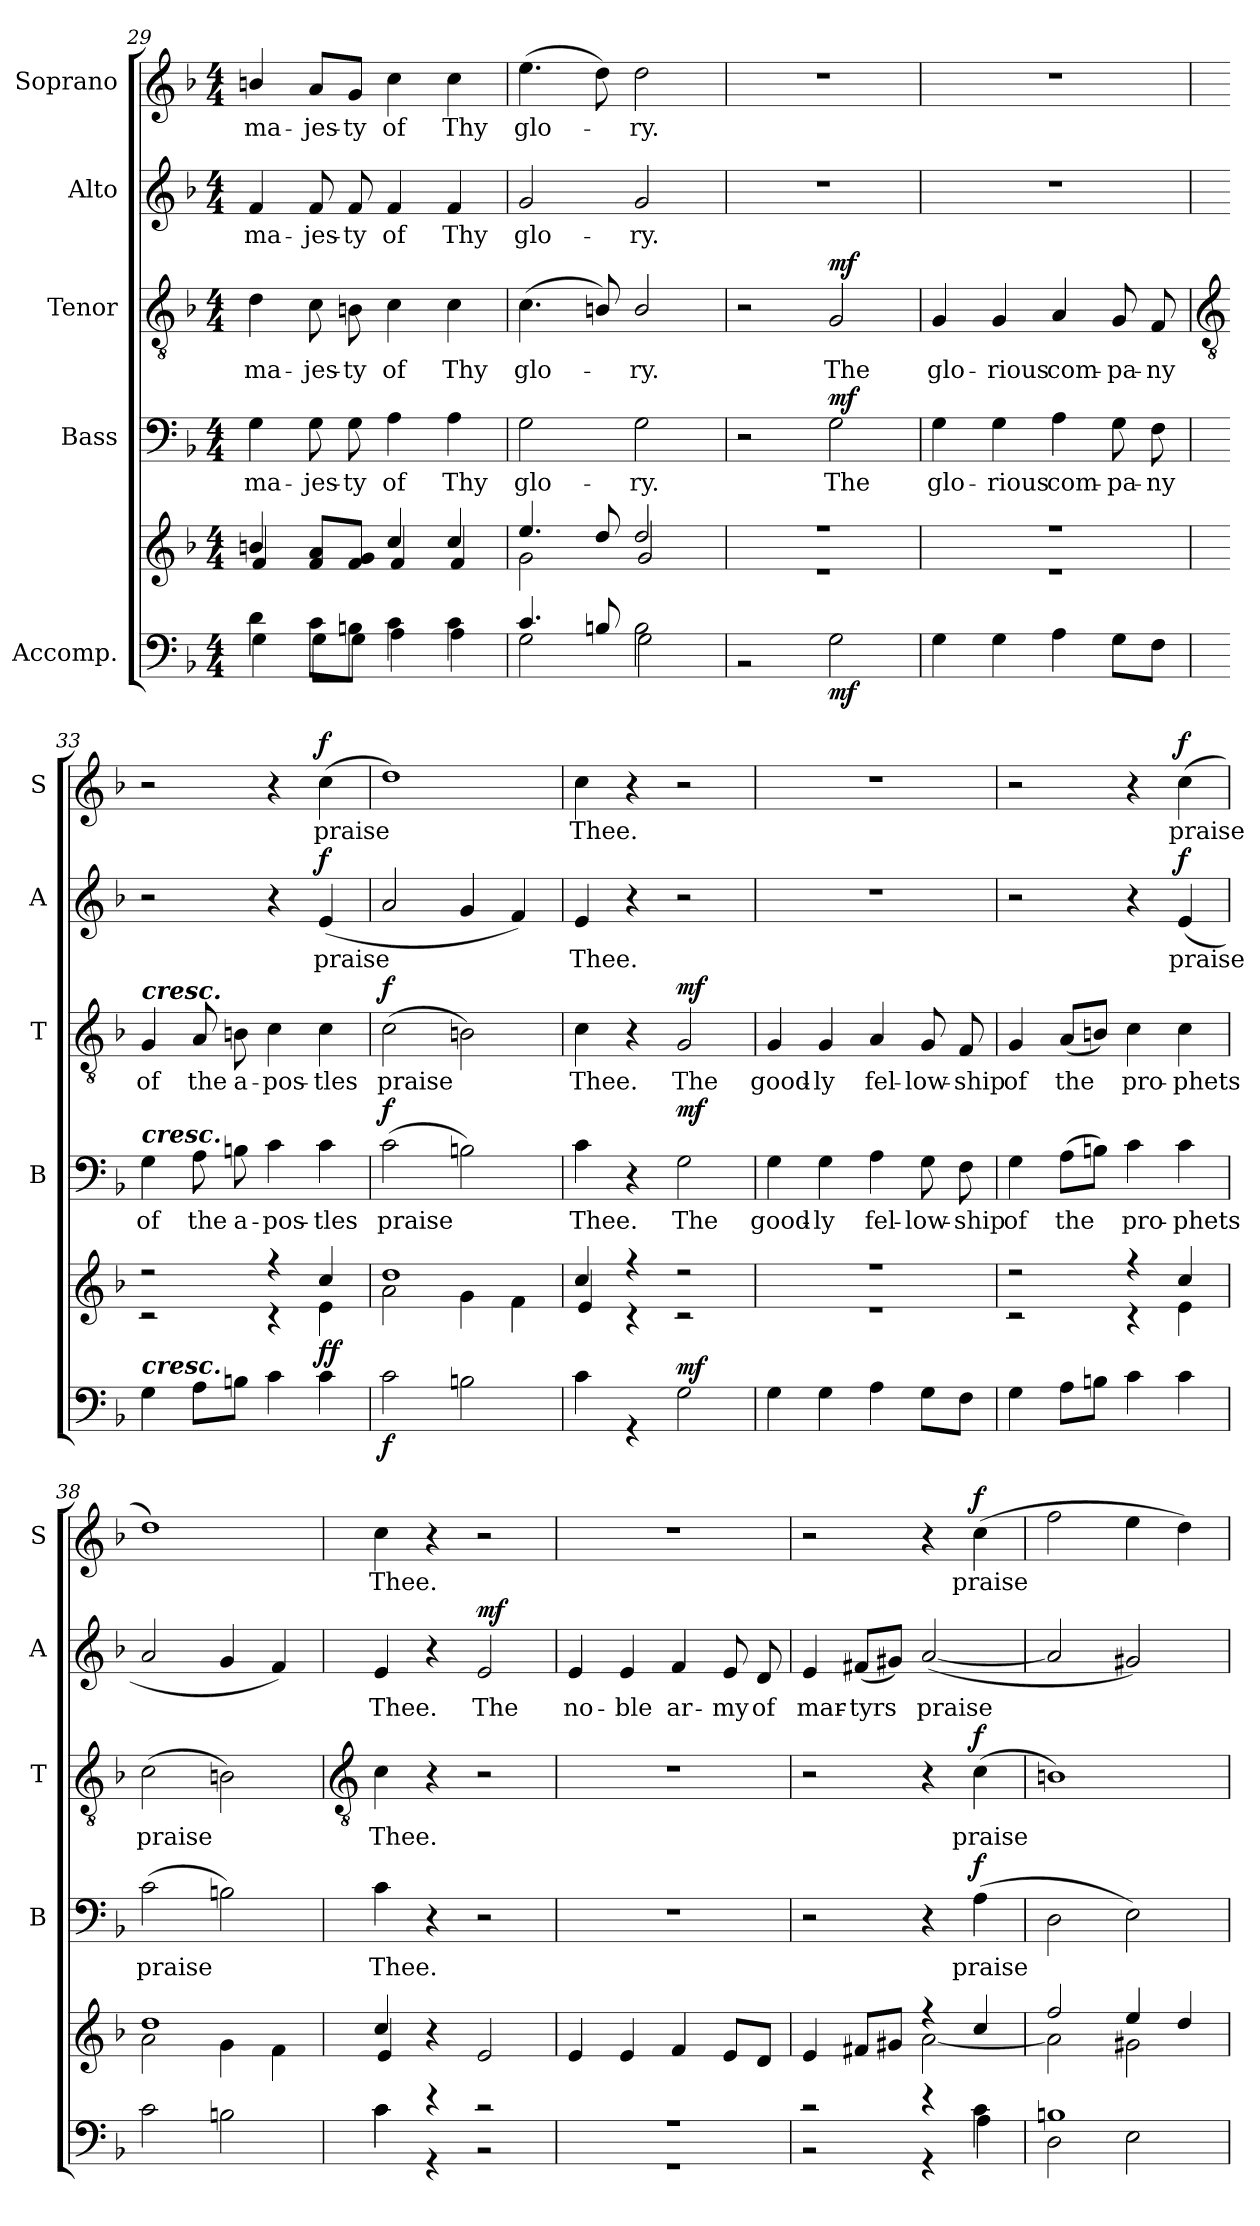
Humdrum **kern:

**kern	**kern	**dynam	**kern	**text	**dynam	**kern	**text	**dynam	**kern	**text	**dynam	**kern	**text	**dynam
*part5	*part5	*part5	*part4	*part4	*part4	*part3	*part3	*part3	*part2	*part2	*part2	*part1	*part1	*part1
*staff6	*staff5	*staff5/6	*staff4	*staff4	*staff4	*staff3	*staff3	*staff3	*staff2	*staff2	*staff2	*staff1	*staff1	*staff1
*I"Accomp.	*	*	*I"Bass	*	*	*I"Tenor	*	*	*I"Alto	*	*	*I"Soprano	*	*
*	*	*	*I'B	*	*	*I'T	*	*	*I'A	*	*	*I'S	*	*
*clefF4	*clefG2	*	*clefF4	*	*	*clefGv2	*	*	*clefG2	*	*	*clefG2	*	*
*k[b-]	*k[b-]	*	*k[b-]	*	*	*k[b-]	*	*	*k[b-]	*	*	*k[b-]	*	*
*F:	*F:	*	*F:	*	*	*F:	*	*	*F:	*	*	*F:	*	*
*M4/4	*M4/4	*	*M4/4	*	*	*M4/4	*	*	*M4/4	*	*	*M4/4	*	*
=29	=29	=29	=29	=29	=29	=29	=29	=29	=29	=29	=29	=29	=29	=29
*^	*^	*	*	*	*	*	*	*	*	*	*	*	*	*
!	!	!	!	!	!	!LO:LY:b	!	!	!LO:LY:b	!	!	!LO:LY:b	!	!	!LO:LY:b	!
4d\	4G\	4bn/	4f/	.	4G	ma-	.	4d	ma-	.	4f	ma-	.	4bn/	ma-	.
!	!	!	!	!	!	!LO:LY:b	!	!	!LO:LY:b	!	!	!LO:LY:b	!	!	!LO:LY:b	!
8c\L	8G\L	8f/ 8a/L	4ryy	.	8G	-jes-	.	8c	-jes-	.	8f	-jes-	.	8a/L	-jes-	.
!	!	!	!	!	!	!LO:LY:b	!	!	!LO:LY:b	!	!	!LO:LY:b	!	!	!LO:LY:b	!
8Bn\J	8G\J	8f/ 8g/J	.	.	8G	-ty	.	8Bn	-ty	.	8f	-ty	.	8g/J	-ty	.
!	!	!	!	!	!	!LO:LY:b	!	!	!LO:LY:b	!	!	!LO:LY:b	!	!	!LO:LY:b	!
4c\	4A\	4cc/	4f/	.	4A	of	.	4c	of	.	4f	of	.	4cc	of	.
!	!	!	!	!	!	!LO:LY:b	!	!	!LO:LY:b	!	!	!LO:LY:b	!	!	!LO:LY:b	!
4c\	4A\	4cc/	4f/	.	4A	Thy	.	4c	Thy	.	4f	Thy	.	4cc	Thy	.
=30	=30	=30	=30	=30	=30	=30	=30	=30	=30	=30	=30	=30	=30	=30	=30	=30
!	!	!	!	!	!	!LO:LY:b	!	!	!LO:LY:b	!	!	!LO:LY:b	!	!	!LO:LY:b	!
4.c/	2G\	4.ee/	2g\	.	2G	glo-	.	(>4.c	glo-	.	2g	glo-	.	(>4.ee	glo-	.
8Bn/	.	8dd/	.	.	.	.	.	8Bn/)	.	.	.	.	.	8dd)	.	.
!	!	!	!	!	!	!LO:LY:b	!	!	!LO:LY:b	!	!	!LO:LY:b	!	!	!LO:LY:b	!
2B\	2G\	2dd/	2g/	.	2G	-ry.	.	2B/	ry.	.	2g	-ry.	.	2dd	ry.	.
=31	=31	=31	=31	=31	=31	=31	=31	=31	=31	=31	=31	=31	=31	=31	=31	=31
1ryy	2r	1r	1r	.	2r	.	.	2r	.	.	1r	.	.	1r	.	.
!	!	!	!	!LO:DY:b=2	!	!LO:LY:b	!LO:DY:b	!	!LO:LY:b	!LO:DY:b	!	!	!	!	!	!
.	2G\	.	.	mf	2G	The	mf	2G	The	mf	.	.	.	.	.	.
=32	=32	=32	=32	=32	=32	=32	=32	=32	=32	=32	=32	=32	=32	=32	=32	=32
!	!	!	!	!	!	!LO:LY:b	!	!	!LO:LY:b	!	!	!	!	!	!	!
1ryy	4G\	1r	1r	.	4G	glo-	.	4G	glo-	.	1r	.	.	1r	.	.
!	!	!	!	!	!	!LO:LY:b	!	!	!LO:LY:b	!	!	!	!	!	!	!
.	4G\	.	.	.	4G	-rious	.	4G	-rious	.	.	.	.	.	.	.
!	!	!	!	!	!	!LO:LY:b	!	!	!LO:LY:b	!	!	!	!	!	!	!
.	4A\	.	.	.	4A	com-	.	4A	com-	.	.	.	.	.	.	.
!	!	!	!	!	!	!LO:LY:b	!	!	!LO:LY:b	!	!	!	!	!	!	!
.	8G\L	.	.	.	8G	-pa-	.	8G	-pa-	.	.	.	.	.	.	.
!	!	!	!	!	!	!LO:LY:b	!	!	!LO:LY:b	!	!	!	!	!	!	!
.	8F\J	.	.	.	8F	-ny	.	8F	-ny	.	.	.	.	.	.	.
!!LO:LB:g=z
=33	=33	=33	=33	=33	=33	=33	=33	=33	=33	=33	=33	=33	=33	=33	=33	=33
*	*	*	*	*	*	*	*	*clefGv2	*	*	*	*	*	*	*	*
!	!	!	!	!	!	!	!	!LO:TX:a:Bi:t=cresc.	!	!	!	!	!	!	!	!
!	!	!	!	!	!LO:TX:a:Bi:t=cresc.	!	!	!	!	!	!	!	!	!	!	!
!LO:TX:a:Bi:t=cresc.	!	!	!	!	!	!	!	!	!	!	!	!	!	!	!	!
!	!	!	!	!	!	!LO:LY:b	!	!	!LO:LY:b	!	!	!	!	!	!	!
1ryy	4G\	2r	2r	.	4G	of	.	4G	of	.	2r	.	.	2r	.	.
!	!	!	!	!	!	!LO:LY:b	!	!	!LO:LY:b	!	!	!	!	!	!	!
.	8A\L	.	.	.	8A	the	.	8A	the	.	.	.	.	.	.	.
!	!	!	!	!	!	!LO:LY:b	!	!	!LO:LY:b	!	!	!	!	!	!	!
.	8Bn\J	.	.	.	8Bn	a-	.	8Bn	a-	.	.	.	.	.	.	.
!	!	!	!	!	!	!LO:LY:b	!	!	!LO:LY:b	!	!	!	!	!	!	!
.	4c\	4r	4r	.	4c	-pos-	.	4c	-pos-	.	4r	.	.	4r	.	.
!	!	!	!	!LO:DY:b	!	!LO:LY:b	!	!	!LO:LY:b	!	!	!LO:LY:b	!	!	!LO:LY:b	!
!	!	!	!	!LO:DY:n=1:b	!	!	!	!	!	!	!	!	!LO:DY:b	!	!	!LO:DY:b
.	4c\	4cc/	4e\	f f	4c	-tles	.	4c	-tles	.	(<4e	praise	f	(>4cc	praise	f
=34	=34	=34	=34	=34	=34	=34	=34	=34	=34	=34	=34	=34	=34	=34	=34	=34
!	!	!	!	!LO:DY:b=2	!	!LO:LY:b	!LO:DY:b	!	!LO:LY:b	!LO:DY:b	!	!	!	!	!	!
1ryy	2c\	1dd/	2a\	f	(>2c	praise	f	(>2c	praise	f	2a	.	.	1dd)	.	.
.	2Bn\	.	4g\	.	2Bn)	.	.	2Bn)	.	.	4g	.	.	.	.	.
.	.	.	4f\	.	.	.	.	.	.	.	4f)	.	.	.	.	.
=35	=35	=35	=35	=35	=35	=35	=35	=35	=35	=35	=35	=35	=35	=35	=35	=35
!	!	!	!	!	!	!LO:LY:b	!	!	!LO:LY:b	!	!	!LO:LY:b	!	!	!LO:LY:b	!
1ryy	4c\	4cc/	4e/	.	4c	Thee.	.	4c	Thee.	.	4e	Thee.	.	4cc	Thee.	.
.	4r	4r	4r	.	4r	.	.	4r	.	.	4r	.	.	4r	.	.
!	!	!	!	!LO:DY:a=2	!	!LO:LY:b	!LO:DY:b	!	!LO:LY:b	!LO:DY:b	!	!	!	!	!	!
.	2G\	2r	2r	mf	2G	The	mf	2G	The	mf	2r	.	.	2r	.	.
=36	=36	=36	=36	=36	=36	=36	=36	=36	=36	=36	=36	=36	=36	=36	=36	=36
!	!	!	!	!	!	!LO:LY:b	!	!	!LO:LY:b	!	!	!	!	!	!	!
1ryy	4G\	1r	1r	.	4G	good-	.	4G	good-	.	1r	.	.	1r	.	.
!	!	!	!	!	!	!LO:LY:b	!	!	!LO:LY:b	!	!	!	!	!	!	!
.	4G\	.	.	.	4G	-ly	.	4G	-ly	.	.	.	.	.	.	.
!	!	!	!	!	!	!LO:LY:b	!	!	!LO:LY:b	!	!	!	!	!	!	!
.	4A\	.	.	.	4A	fel-	.	4A	fel-	.	.	.	.	.	.	.
!	!	!	!	!	!	!LO:LY:b	!	!	!LO:LY:b	!	!	!	!	!	!	!
.	8G\L	.	.	.	8G	-low-	.	8G	-low-	.	.	.	.	.	.	.
!	!	!	!	!	!	!LO:LY:b	!	!	!LO:LY:b	!	!	!	!	!	!	!
.	8F\J	.	.	.	8F	-ship	.	8F	-ship	.	.	.	.	.	.	.
=37	=37	=37	=37	=37	=37	=37	=37	=37	=37	=37	=37	=37	=37	=37	=37	=37
!	!	!	!	!	!	!LO:LY:b	!	!	!LO:LY:b	!	!	!	!	!	!	!
1ryy	4G\	2r	2r	.	4G	of	.	4G	of	.	2r	.	.	2r	.	.
!	!	!	!	!	!	!LO:LY:b	!	!	!LO:LY:b	!	!	!	!	!	!	!
.	8A\L	.	.	.	(>8AL	the	.	(<8AL	the	.	.	.	.	.	.	.
.	8Bn\J	.	.	.	8BnJ)	.	.	8BnJ)	.	.	.	.	.	.	.	.
!	!	!	!	!	!	!LO:LY:b	!	!	!LO:LY:b	!	!	!	!	!	!	!
.	4c\	4r	4r	.	4c	pro-	.	4c	pro-	.	4r	.	.	4r	.	.
!	!	!	!	!	!	!LO:LY:b	!	!	!LO:LY:b	!	!	!LO:LY:b	!LO:DY:b	!	!LO:LY:b	!LO:DY:b
.	4c\	4cc/	4e\	.	4c	-phets	.	4c	-phets	.	(<4e	praise	f	(>4cc	praise	f
=38	=38	=38	=38	=38	=38	=38	=38	=38	=38	=38	=38	=38	=38	=38	=38	=38
!	!	!	!	!	!	!LO:LY:b	!	!	!LO:LY:b	!	!	!	!	!	!	!
1ryy	2c\	1dd/	2a\	.	(>2c	praise	.	(>2c	praise	.	2a	.	.	1dd)	.	.
.	2Bn\	.	4g\	.	2Bn)	.	.	2Bn)	.	.	4g	.	.	.	.	.
.	.	.	4f\	.	.	.	.	.	.	.	4f)	.	.	.	.	.
!!LO:LB:g=z
=39	=39	=39	=39	=39	=39	=39	=39	=39	=39	=39	=39	=39	=39	=39	=39	=39
*	*	*	*	*	*	*	*	*clefGv2	*	*	*	*	*	*	*	*
!	!	!	!	!	!	!LO:LY:b	!	!	!LO:LY:b	!	!	!LO:LY:b	!	!	!LO:LY:b	!
4c\	4c\	4cc/	4e/	.	4c	Thee.	.	4c	Thee.	.	4e	Thee.	.	4cc	Thee.	.
4r	4r	4ryy	4r	.	4r	.	.	4r	.	.	4r	.	.	4r	.	.
!	!	!	!	!	!	!	!	!	!	!	!	!LO:LY:b	!LO:DY:b	!	!	!
2r	2r	2ryy	2e/	.	2r	.	.	2r	.	.	2e	The	mf	2r	.	.
=40	=40	=40	=40	=40	=40	=40	=40	=40	=40	=40	=40	=40	=40	=40	=40	=40
!	!	!	!	!	!	!	!	!	!	!	!	!LO:LY:b	!	!	!	!
1r	1r	1ryy	4e/	.	1r	.	.	1r	.	.	4e	no-	.	1r	.	.
!	!	!	!	!	!	!	!	!	!	!	!	!LO:LY:b	!	!	!	!
.	.	.	4e/	.	.	.	.	.	.	.	4e	-ble	.	.	.	.
!	!	!	!	!	!	!	!	!	!	!	!	!LO:LY:b	!	!	!	!
.	.	.	4f/	.	.	.	.	.	.	.	4f	ar-	.	.	.	.
!	!	!	!	!	!	!	!	!	!	!	!	!LO:LY:b	!	!	!	!
.	.	.	8e/L	.	.	.	.	.	.	.	8e	-my	.	.	.	.
!	!	!	!	!	!	!	!	!	!	!	!	!LO:LY:b	!	!	!	!
.	.	.	8d/J	.	.	.	.	.	.	.	8d	of	.	.	.	.
=41	=41	=41	=41	=41	=41	=41	=41	=41	=41	=41	=41	=41	=41	=41	=41	=41
!	!	!	!	!	!	!	!	!	!	!	!	!LO:LY:b	!	!	!	!
2r	2r	2ryy	4e/	.	2r	.	.	2r	.	.	4e	mar-	.	2r	.	.
!	!	!	!	!	!	!	!	!	!	!	!	!LO:LY:b	!	!	!	!
.	.	.	8f#X/L	.	.	.	.	.	.	.	(<8f#XL	-tyrs	.	.	.	.
.	.	.	8g#X/J	.	.	.	.	.	.	.	8g#XJ)	.	.	.	.	.
!	!	!	!	!	!	!	!	!	!	!	!	!LO:LY:b	!	!	!	!
4r	4r	4r	[2a\	.	4r	.	.	4r	.	.	(<[2a	praise	.	4r	.	.
!	!	!	!	!	!	!LO:LY:b	!LO:DY:b	!	!LO:LY:b	!LO:DY:b	!	!	!	!	!LO:LY:b	!LO:DY:b
4c\	4A\	4cc/	.	.	(>4A	praise	f	(>4c	praise	f	.	.	.	(>4cc	praise	f
=42	=42	=42	=42	=42	=42	=42	=42	=42	=42	=42	=42	=42	=42	=42	=42	=42
1Bn/	2D\	2ff/	2a\]	.	2D	.	.	1Bn)	.	.	2a]	.	.	2ff	.	.
.	2E\	4ee/	2g#X\	.	2E)	.	.	.	.	.	2g#X)	.	.	4ee	.	.
.	.	4dd/	.	.	.	.	.	.	.	.	.	.	.	4dd)	.	.
*v	*v	*	*	*	*	*	*	*	*	*	*	*	*	*	*	*
*	*v	*v	*	*	*	*	*	*	*	*	*	*	*	*	*
=	=	=	=	=	=	=	=	=	=	=	=	=	=	=
*-	*-	*-	*-	*-	*-	*-	*-	*-	*-	*-	*-	*-	*-	*-
